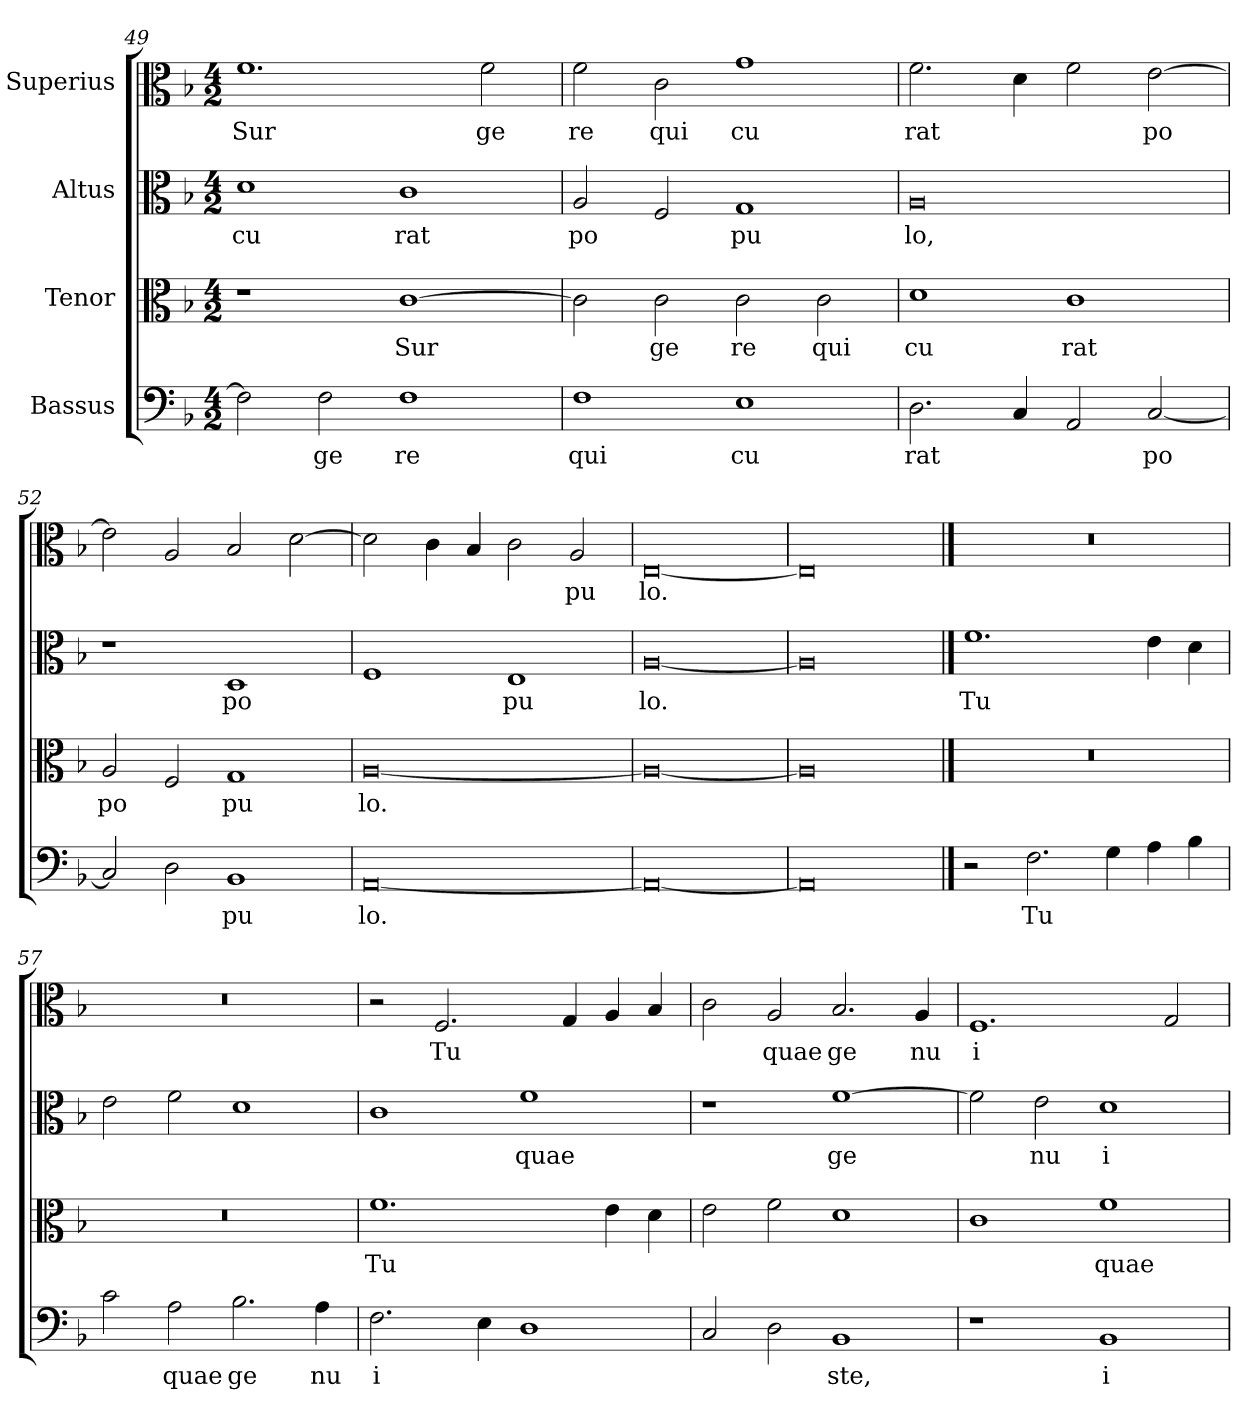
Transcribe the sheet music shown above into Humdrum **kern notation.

**kern	**text	**kern	**text	**kern	**text	**kern	**text
*part4	*part4	*part3	*part3	*part2	*part2	*part1	*part1
*staff4	*staff4	*staff3	*staff3	*staff2	*staff2	*staff1	*staff1
*I"Bassus	*	*I"Tenor	*	*I"Altus	*	*I"Superius	*
!!LO:LB:g=z
*clefF4	*	*clefC3	*	*clefC3	*	*clefC3	*
*k[b-]	*	*k[b-]	*	*k[b-]	*	*k[b-]	*
*F:	*	*F:	*	*F:	*	*F:	*
*M4/2	*	*M4/2	*	*M4/2	*	*M4/2	*
=49	=49	=49	=49	=49	=49	=49	=49
2F\]	.	1r	.	1d	cu	1.f	Sur
2F\	ge	.	.	.	.	.	.
1F	re	[1c	Sur	1c	rat	.	.
.	.	.	.	.	.	2f\	ge
=50	=50	=50	=50	=50	=50	=50	=50
1F	qui	2c\]	.	2A/	po	2f\	re
.	.	2c\	ge	2F/	.	2c\	qui
1E	cu	2c\	re	1G	pu	1g	cu
.	.	2c\	qui	.	.	.	.
=51	=51	=51	=51	=51	=51	=51	=51
2.D\	rat	1d	cu	0A	lo,	2.f\	rat
4C/	.	.	.	.	.	4d\	.
2AA/	.	1c	rat	.	.	2f\	.
[2C/	po	.	.	.	.	[2e\	po
=52	=52	=52	=52	=52	=52	=52	=52
2C/]	.	2A/	po	1r	.	2e\]	.
2D\	.	2F/	.	.	.	2A/	.
1BB-	pu	1G	pu	1D	po	2B-/	.
.	.	.	.	.	.	[2d\	.
!!LO:LB:g=z
=53	=53	=53	=53	=53	=53	=53	=53
[0AA	lo.	[0A	lo.	1F	.	2d\]	.
.	.	.	.	.	.	4c\	.
.	.	.	.	.	.	4B-/	.
.	.	.	.	1E	pu	2c\	.
.	.	.	.	.	.	2A/	pu
=54	=54	=54	=54	=54	=54	=54	=54
0AA_	.	0A_	.	[0A	lo.	[0E	lo.
=55	=55	=55	=55	=55	=55	=55	=55
0AA]	.	0A]	.	0A]	.	0E]	.
!!LO:PB:g=z
==56	==56	==56	==56	==56	==56	==56	==56
2r	.	0r	.	1.f	Tu	0r	.
2.F\	Tu	.	.	.	.	.	.
4G\	.	.	.	.	.	.	.
4A\	.	.	.	4e\	.	.	.
4B-\	.	.	.	4d\	.	.	.
=57	=57	=57	=57	=57	=57	=57	=57
2c\	.	0r	.	2e\	.	0r	.
2A\	quae	.	.	2f\	.	.	.
2.B-\	ge	.	.	1d	.	.	.
4A\	nu	.	.	.	.	.	.
=58	=58	=58	=58	=58	=58	=58	=58
2.F\	i	1.f	Tu	1c	.	2r	.
.	.	.	.	.	.	2.F/	Tu
4E\	.	.	.	.	.	.	.
1D	.	.	.	1f	quae	.	.
.	.	.	.	.	.	4G/	.
.	.	4e\	.	.	.	4A/	.
.	.	4d\	.	.	.	4B-/	.
=59	=59	=59	=59	=59	=59	=59	=59
2C/	.	2e\	.	1r	.	2c\	.
2D\	.	2f\	.	.	.	2A/	quae
1BB-	ste,	1d	.	[1f	ge	2.B-/	ge
.	.	.	.	.	.	4A/	nu
!!LO:LB:g=z
=60	=60	=60	=60	=60	=60	=60	=60
1r	.	1c	.	2f\]	.	1.F	i
.	.	.	.	2e\	nu	.	.
1BB-	i	1f	quae	1d	i	.	.
.	.	.	.	.	.	2G/	.
=	=	=	=	=	=	=	=
*-	*-	*-	*-	*-	*-	*-	*-
